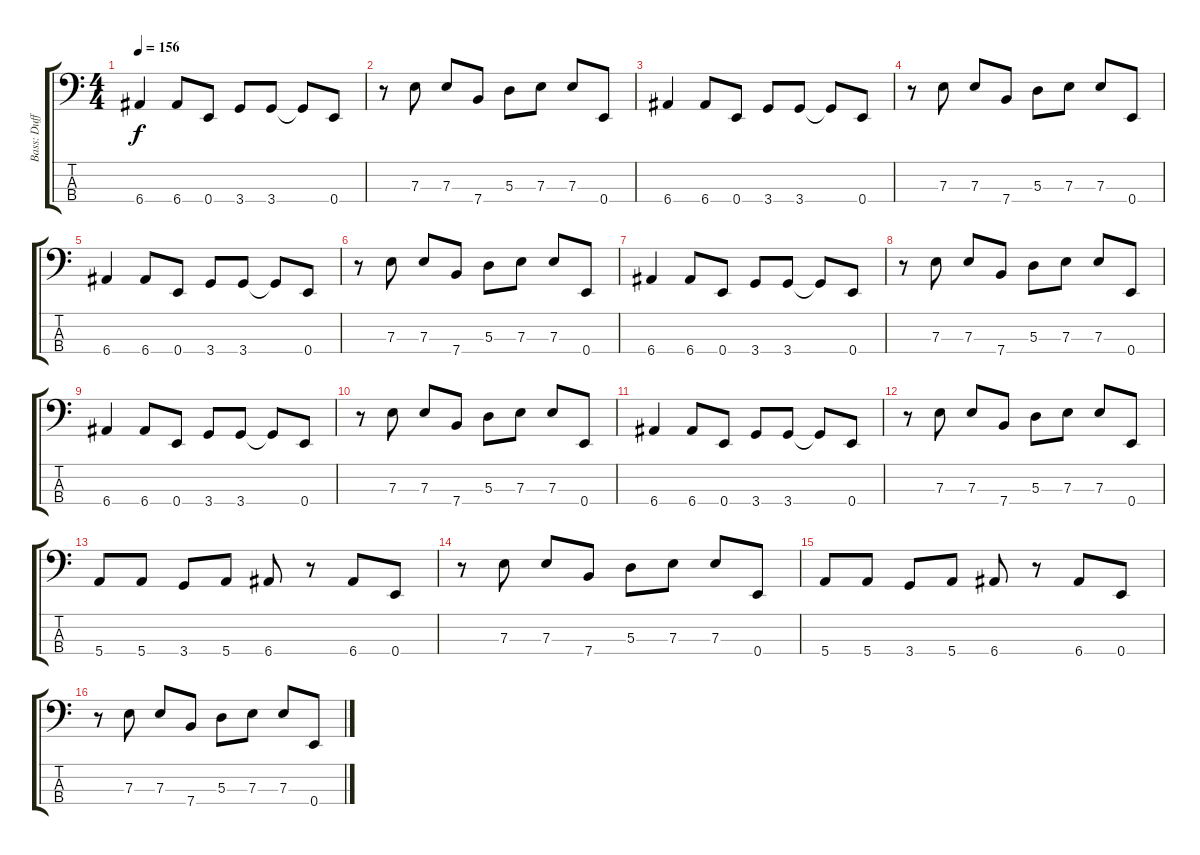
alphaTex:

\track ("Bass: Duff" "Bass: Duff") {instrument electricbassfinger}
\staff {score tabs}
\tuning (G2 D2 A1 E1) {hide}
\ts (4 4)
\tempo 156
\clef f4
\ks c
6.4.4{dy f} 6.4.8 0.4.8 3.4.8 3.4.8 3.4{t}.8 0.4.8 |
r.8 7.3.8 7.3.8 7.4.8 5.3.8 7.3.8 7.3.8 0.4.8 |
6.4.4 6.4.8 0.4.8 3.4.8 3.4.8 3.4{t}.8 0.4.8 |
r.8 7.3.8 7.3.8 7.4.8 5.3.8 7.3.8 7.3.8 0.4.8 |
6.4.4 6.4.8 0.4.8 3.4.8 3.4.8 3.4{t}.8 0.4.8 |
r.8 7.3.8 7.3.8 7.4.8 5.3.8 7.3.8 7.3.8 0.4.8 |
6.4.4 6.4.8 0.4.8 3.4.8 3.4.8 3.4{t}.8 0.4.8 |
r.8 7.3.8 7.3.8 7.4.8 5.3.8 7.3.8 7.3.8 0.4.8 |
6.4.4 6.4.8 0.4.8 3.4.8 3.4.8 3.4{t}.8 0.4.8 |
r.8 7.3.8 7.3.8 7.4.8 5.3.8 7.3.8 7.3.8 0.4.8 |
6.4.4 6.4.8 0.4.8 3.4.8 3.4.8 3.4{t}.8 0.4.8 |
r.8 7.3.8 7.3.8 7.4.8 5.3.8 7.3.8 7.3.8 0.4.8 |
5.4.8 5.4.8 3.4.8 5.4.8 6.4.8 r.8 6.4.8 0.4.8 |
r.8 7.3.8 7.3.8 7.4.8 5.3.8 7.3.8 7.3.8 0.4.8 |
5.4.8 5.4.8 3.4.8 5.4.8 6.4.8 r.8 6.4.8 0.4.8 |
r.8 7.3.8 7.3.8 7.4.8 5.3.8 7.3.8 7.3.8 0.4.8
